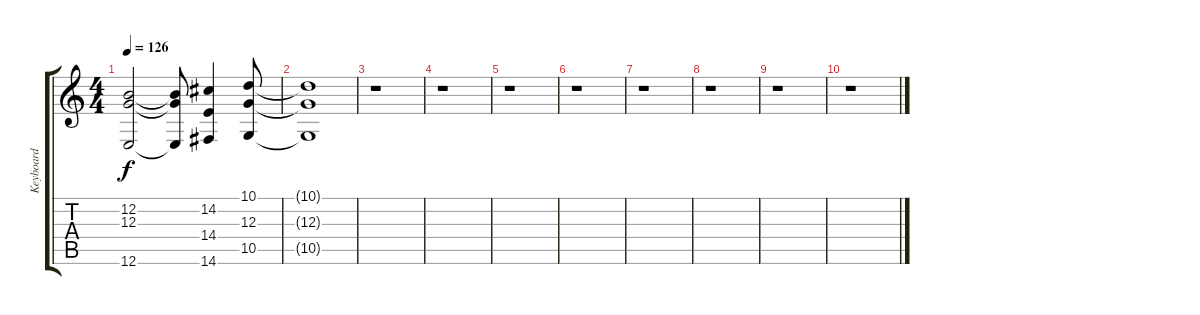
\track ("Keyboard" "Keyboard") {instrument lead2sawtooth}
\staff {score tabs}
\tuning (E4 B3 G3 D3 A2 E2) {hide}
\ts (4 4)
\tempo 126
\clef g2
\ks c
(12.2 12.3 12.6).2{dy f} (12.2{t} 12.3{t} 12.6{t}).8 (14.2 14.4 14.6).4 (10.1 12.3 10.5).8 |
(10.1{t} 12.3{t} 10.5{t}).1 |
r.1 |
r.1 |
r.1 |
r.1 |
r.1 |
r.1 |
r.1 |
r.1
